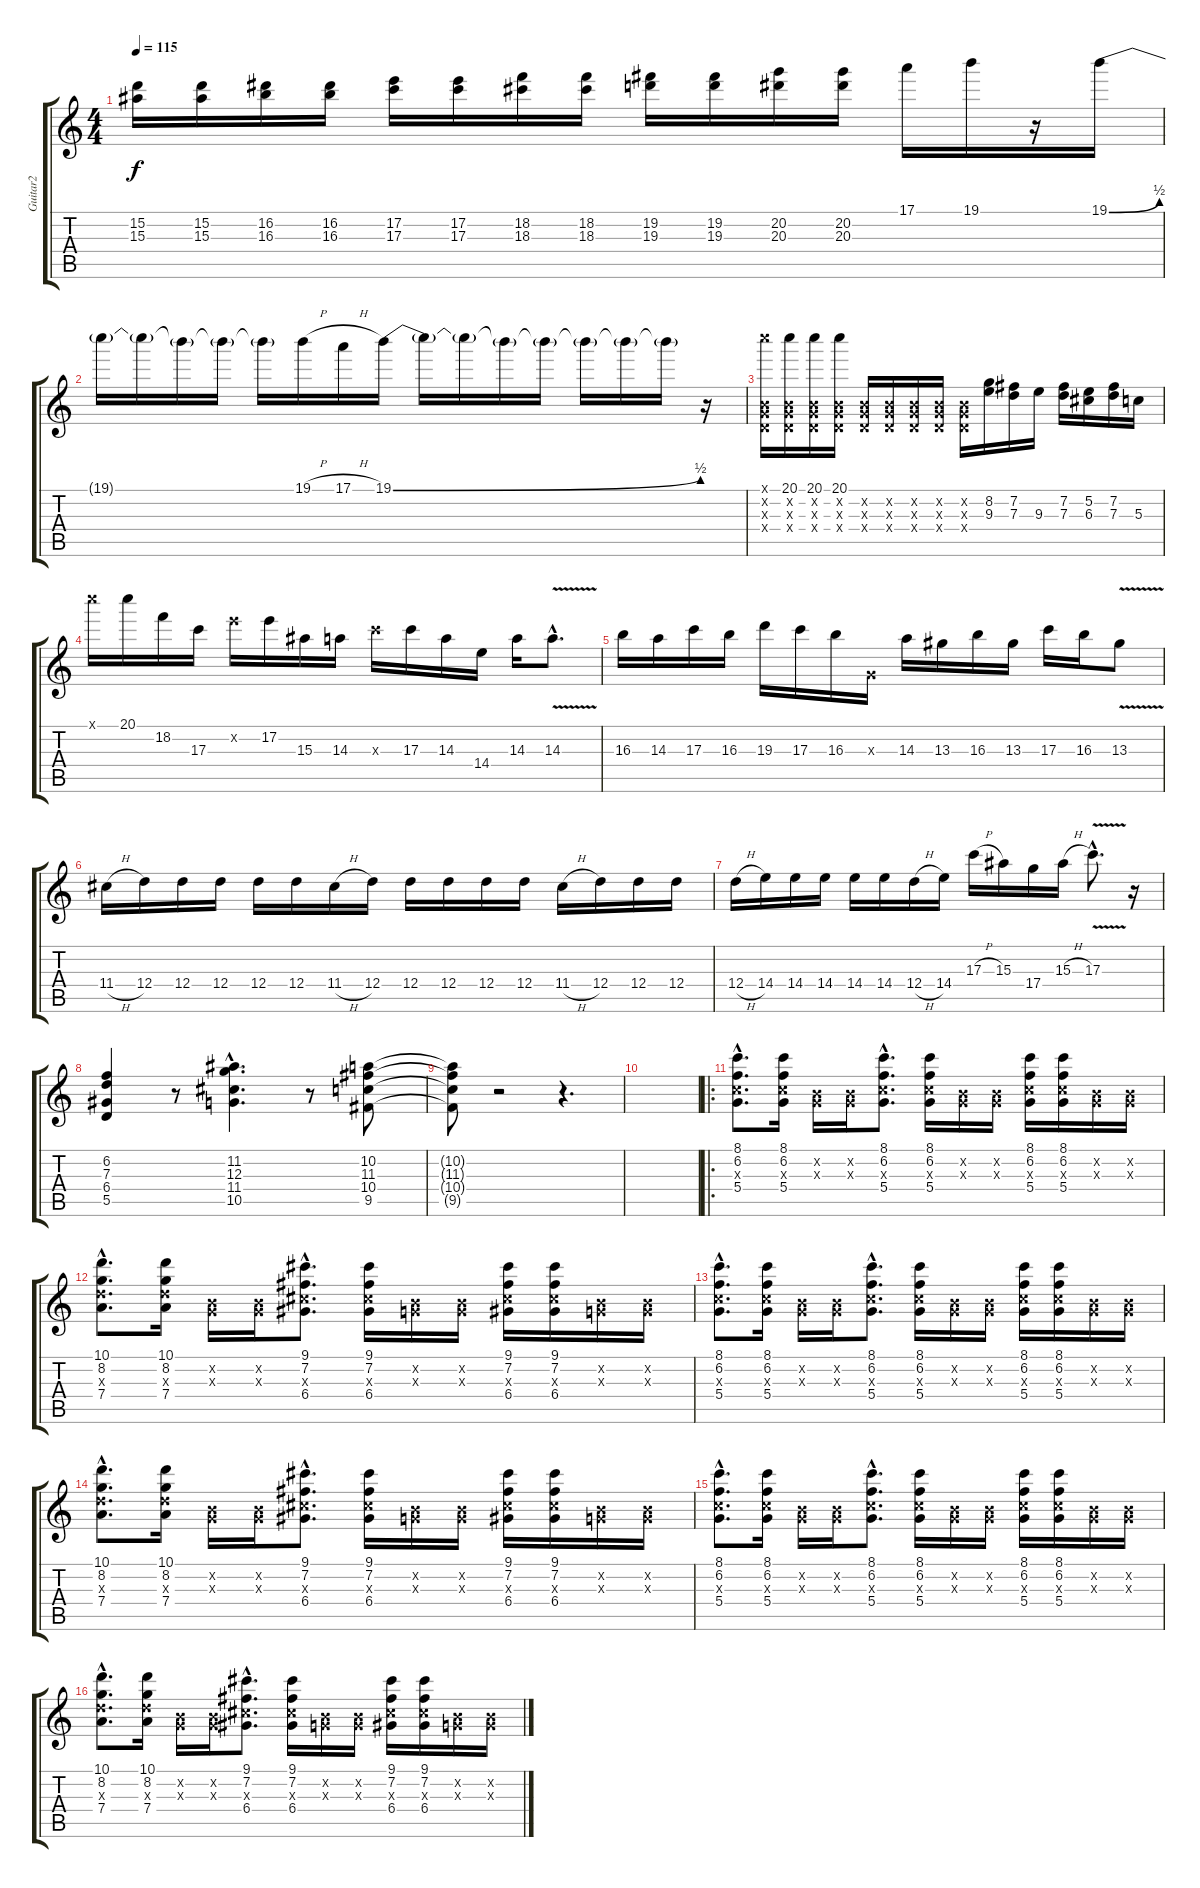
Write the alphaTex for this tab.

\track ("Guitar2" "Guitar2") {instrument overdrivenguitar}
\staff {score tabs}
\tuning (E4 B3 G3 D3 A2 E2) {hide}
\ts (4 4)
\tempo 115
\clef g2
\ks c
(15.2 15.3).16{dy f} (15.2 15.3).16 (16.2 16.3).16 (16.2 16.3).16 (17.2 17.3).16 (17.2 17.3).16 (18.2 18.3).16 (18.2 18.3).16 (19.2 19.3).16 (19.2 19.3).16 (20.2 20.3).16 (20.2 20.3).16 17.1.16 19.1.16 r.16 19.1{be (bend 0 0 60 2)}.16 |
19.1{t}.16 19.1{t}.16 19.1{t}.16 19.1{t}.16 19.1{t}.16 19.1{h}.16 17.1{h}.16 19.1{be (bend 0 0 60 2)}.16 19.1{t}.16 19.1{t}.16 19.1{t}.16 19.1{t}.16 19.1{t}.16 19.1{t}.16 19.1{t}.16 r.16 |
(20.1{x} 0.2{x} 0.3{x} 0.4{x}).16 (20.1 0.2{x} 0.3{x} 0.4{x}).16 (20.1 0.2{x} 0.3{x} 0.4{x}).16 (20.1 0.2{x} 0.3{x} 0.4{x}).16 (0.2{x} 0.3{x} 0.4{x}).16 (0.2{x} 0.3{x} 0.4{x}).16 (0.2{x} 0.3{x} 0.4{x}).16 (0.2{x} 0.3{x} 0.4{x}).16 (0.2{x} 0.3{x} 0.4{x}).16 (8.2 9.3).16 (7.2 7.3).16 9.3.16 (7.2 7.3).16 (5.2 6.3).16 (7.2 7.3).16 5.3.16 |
20.1{x}.16 20.1.16 18.2.16 17.3.16 17.2{x}.16 17.2.16 15.3.16 14.3.16 17.3{x}.16 17.3.16 14.3.16 14.4.16 14.3.16 14.3{v hac}.8{d} |
16.3.16 14.3.16 17.3.16 16.3.16 19.3.16 17.3.16 16.3.16 0.3{x}.16 14.3.16 13.3.16 16.3.16 13.3.16 17.3.16 16.3.16 13.3{v}.8 |
11.4{h}.16 12.4.16 12.4.16 12.4.16 12.4.16 12.4.16 11.4{h}.16 12.4.16 12.4.16 12.4.16 12.4.16 12.4.16 11.4{h}.16 12.4.16 12.4.16 12.4.16 |
12.4{h}.16 14.4.16 14.4.16 14.4.16 14.4.16 14.4.16 12.4{h}.16 14.4.16 17.3{h}.16 15.3.16 17.4.16 15.3{h}.16 17.3{v hac}.8{d} r.16 |
(6.2 7.3 6.4 5.5).4 r.8 (11.2{hac} 12.3{hac} 11.4{hac} 10.5{hac}).4{d} r.8 (10.2 11.3 10.4 9.5).8 |
(10.2{t} 11.3{t} 10.4{t} 9.5{t}).8 r.2 r.4{d} |
|
\ro
(8.1{hac} 6.2{hac} 5.3{hac x} 5.4{hac}).8{d} (8.1 6.2 5.3{x} 5.4).16 (0.2{x} 0.3{x}).16 (0.2{x} 0.3{x}).16 (8.1{hac} 6.2{hac} 5.3{hac x} 5.4{hac}).8{d} (8.1 6.2 5.3{x} 5.4).16 (0.2{x} 0.3{x}).16 (0.2{x} 0.3{x}).16 (8.1 6.2 5.3{x} 5.4).16 (8.1 6.2 5.3{x} 5.4).16 (0.2{x} 0.3{x}).16 (0.2{x} 0.3{x}).16 |
(10.1{hac} 8.2{hac} 7.3{hac x} 7.4{hac}).8{d} (10.1 8.2 7.3{x} 7.4).16 (0.2{x} 0.3{x}).16 (0.2{x} 0.3{x}).16 (9.1{hac} 7.2{hac} 6.3{hac x} 6.4{hac}).8{d} (9.1 7.2 6.3{x} 6.4).16 (0.2{x} 0.3{x}).16 (0.2{x} 0.3{x}).16 (9.1 7.2 6.3{x} 6.4).16 (9.1 7.2 6.3{x} 6.4).16 (0.2{x} 0.3{x}).16 (0.2{x} 0.3{x}).16 |
(8.1{hac} 6.2{hac} 5.3{hac x} 5.4{hac}).8{d} (8.1 6.2 5.3{x} 5.4).16 (0.2{x} 0.3{x}).16 (0.2{x} 0.3{x}).16 (8.1{hac} 6.2{hac} 5.3{hac x} 5.4{hac}).8{d} (8.1 6.2 5.3{x} 5.4).16 (0.2{x} 0.3{x}).16 (0.2{x} 0.3{x}).16 (8.1 6.2 5.3{x} 5.4).16 (8.1 6.2 5.3{x} 5.4).16 (0.2{x} 0.3{x}).16 (0.2{x} 0.3{x}).16 |
(10.1{hac} 8.2{hac} 7.3{hac x} 7.4{hac}).8{d} (10.1 8.2 7.3{x} 7.4).16 (0.2{x} 0.3{x}).16 (0.2{x} 0.3{x}).16 (9.1{hac} 7.2{hac} 6.3{hac x} 6.4{hac}).8{d} (9.1 7.2 6.3{x} 6.4).16 (0.2{x} 0.3{x}).16 (0.2{x} 0.3{x}).16 (9.1 7.2 6.3{x} 6.4).16 (9.1 7.2 6.3{x} 6.4).16 (0.2{x} 0.3{x}).16 (0.2{x} 0.3{x}).16 |
(8.1{hac} 6.2{hac} 5.3{hac x} 5.4{hac}).8{d} (8.1 6.2 5.3{x} 5.4).16 (0.2{x} 0.3{x}).16 (0.2{x} 0.3{x}).16 (8.1{hac} 6.2{hac} 5.3{hac x} 5.4{hac}).8{d} (8.1 6.2 5.3{x} 5.4).16 (0.2{x} 0.3{x}).16 (0.2{x} 0.3{x}).16 (8.1 6.2 5.3{x} 5.4).16 (8.1 6.2 5.3{x} 5.4).16 (0.2{x} 0.3{x}).16 (0.2{x} 0.3{x}).16 |
(10.1{hac} 8.2{hac} 7.3{hac x} 7.4{hac}).8{d} (10.1 8.2 7.3{x} 7.4).16 (0.2{x} 0.3{x}).16 (0.2{x} 0.3{x}).16 (9.1{hac} 7.2{hac} 6.3{hac x} 6.4{hac}).8{d} (9.1 7.2 6.3{x} 6.4).16 (0.2{x} 0.3{x}).16 (0.2{x} 0.3{x}).16 (9.1 7.2 6.3{x} 6.4).16 (9.1 7.2 6.3{x} 6.4).16 (0.2{x} 0.3{x}).16 (0.2{x} 0.3{x}).16
